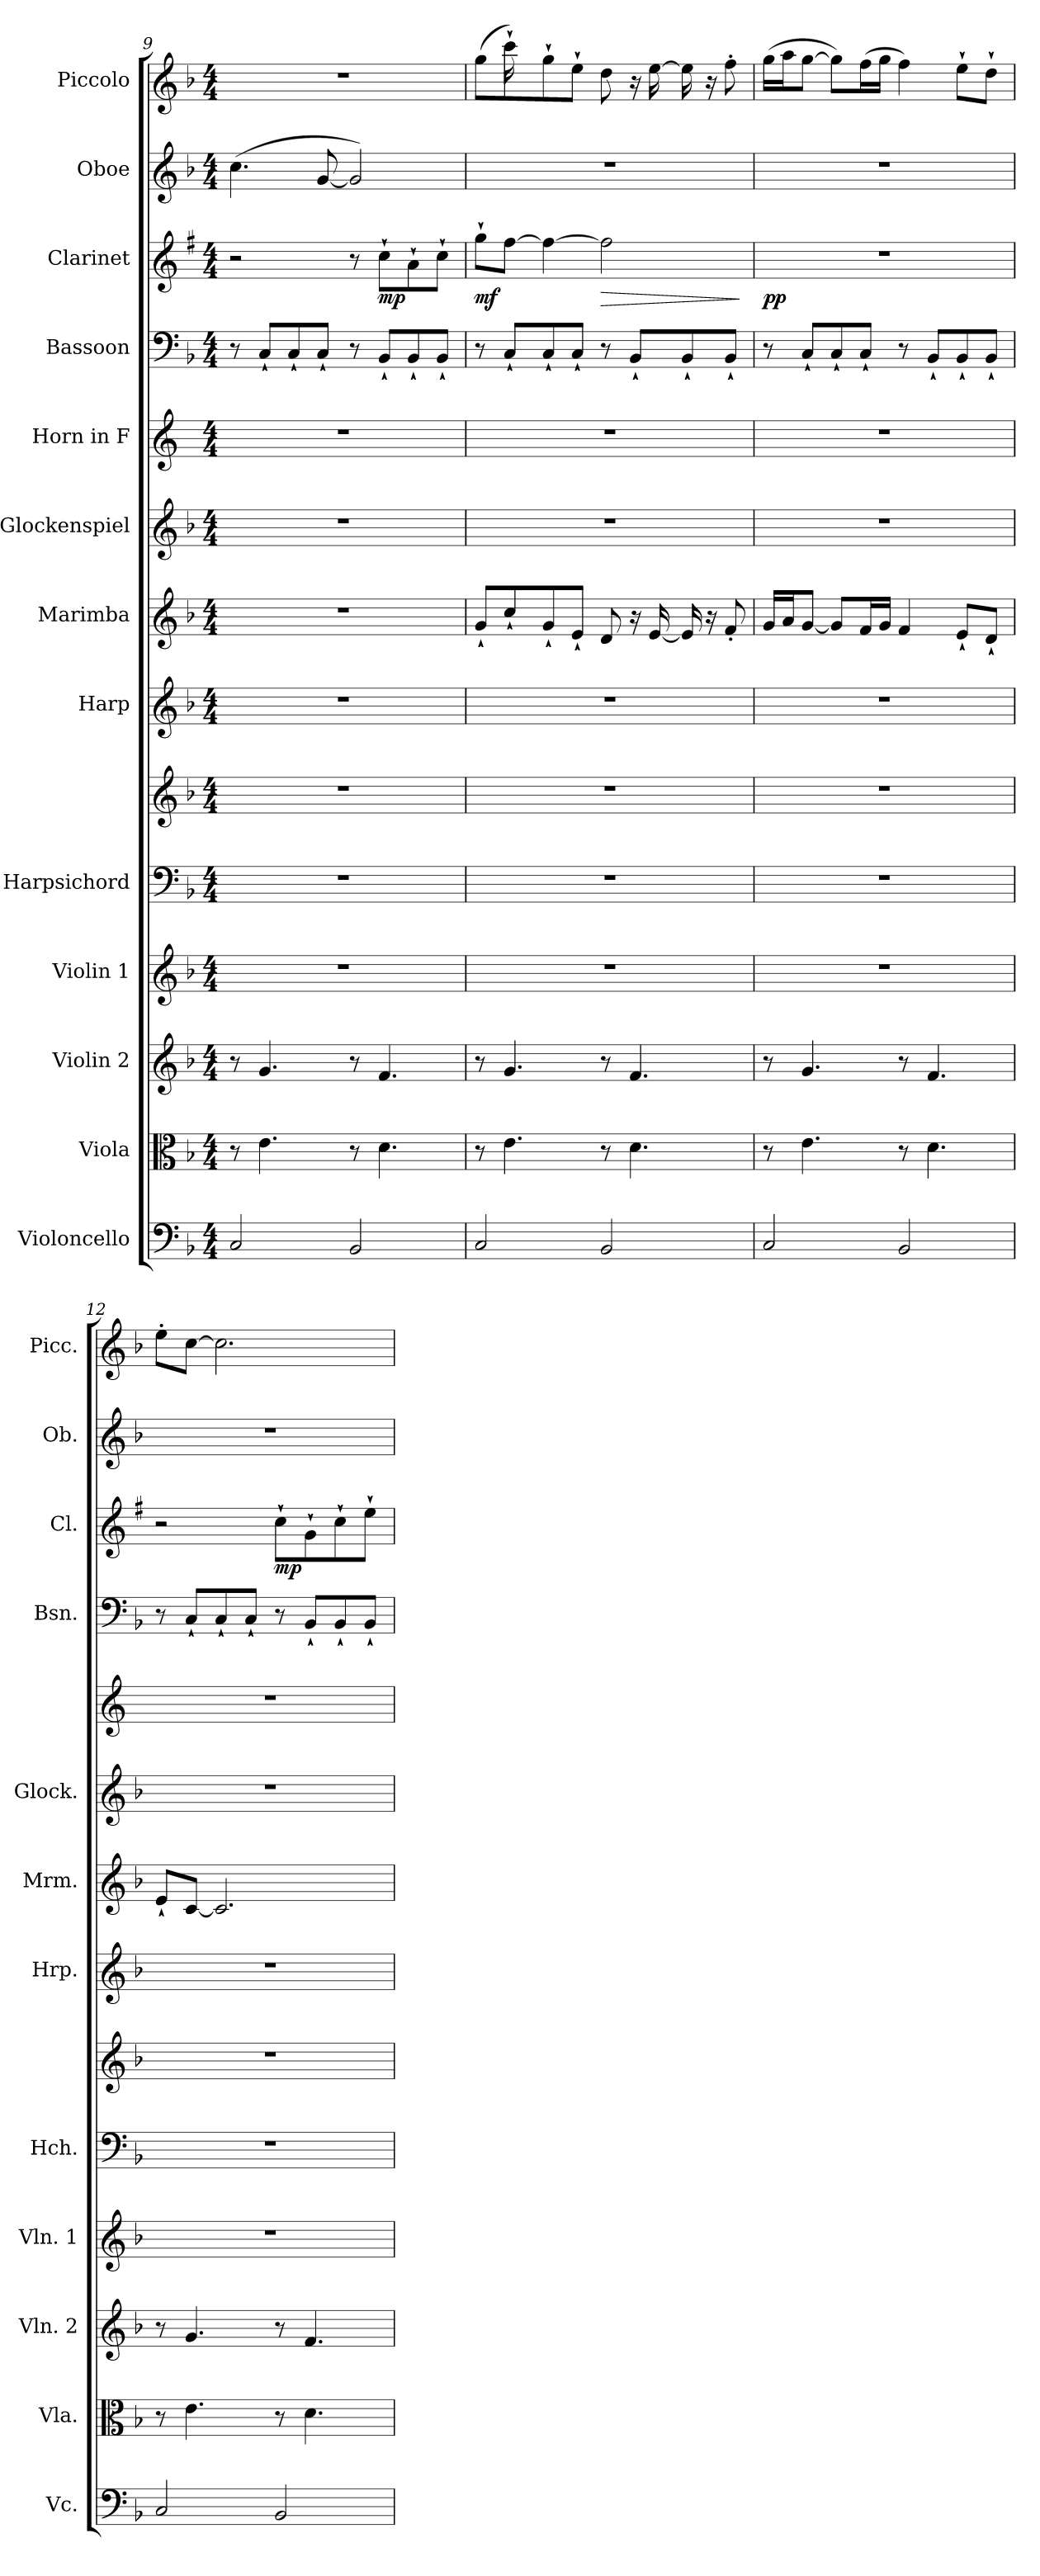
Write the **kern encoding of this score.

**kern	**kern	**kern	**kern	**kern	**kern	**kern	**kern	**kern	**kern	**kern	**kern	**dynam	**kern	**kern
*part13	*part12	*part11	*part10	*part9	*part9	*part8	*part7	*part6	*part5	*part4	*part3	*part3	*part2	*part1
*staff14	*staff13	*staff12	*staff11	*staff10	*staff9	*staff8	*staff7	*staff6	*staff5	*staff4	*staff3	*staff3	*staff2	*staff1
*I"Violoncello	*I"Viola	*I"Violin 2	*I"Violin 1	*I"Harpsichord	*	*I"Harp	*I"Marimba	*I"Glockenspiel	*I"Horn in F	*I"Bassoon	*I"Clarinet	*	*I"Oboe	*I"Piccolo
*I'Vc.	*I'Vla.	*I'Vln. 2	*I'Vln. 1	*I'Hch.	*	*I'Hrp.	*I'Mrm.	*I'Glock.	*	*I'Bsn.	*I'Cl.	*	*I'Ob.	*I'Picc.
*clefF4	*clefC3	*clefG2	*clefG2	*clefF4	*clefG2	*clefG2	*clefG2	*clefG2	*clefG2	*clefF4	*clefG2	*	*clefG2	*clefG2
*	*	*	*	*ITrd7c12	*ITrd7c12	*	*	*ITrd-7c-12	*ITrd4c7	*	*ITrd1c2	*	*	*
*k[b-]	*k[b-]	*k[b-]	*k[b-]	*k[b-]	*k[b-]	*k[b-]	*k[b-]	*k[b-]	*k[b-]	*k[b-]	*k[b-]	*	*k[b-]	*k[b-]
*M4/4	*M4/4	*M4/4	*M4/4	*M4/4	*M4/4	*M4/4	*M4/4	*M4/4	*M4/4	*M4/4	*M4/4	*	*M4/4	*M4/4
=9	=9	=9	=9	=9	=9	=9	=9	=9	=9	=9	=9	=9	=9	=9
2C/	8r	8r	1r	1r	1r	1r	1r	1r	1r	8r	2r	.	(4.cc\	1r
.	4.e\	4.g/	.	.	.	.	.	.	.	8C`/L	.	.	.	.
.	.	.	.	.	.	.	.	.	.	8C`/	.	.	.	.
.	.	.	.	.	.	.	.	.	.	8C`/J	.	.	[8g/	.
2BB-/	8r	8r	.	.	.	.	.	.	.	8r	8r	.	2g/])	.
!	!	!	!	!	!	!	!	!	!	!	!	!LO:DY:b	!	!
.	4.d\	4.f/	.	.	.	.	.	.	.	8BB-`/L	8b-`\L	mp	.	.
.	.	.	.	.	.	.	.	.	.	8BB-`/	8g`\	.	.	.
.	.	.	.	.	.	.	.	.	.	8BB-`/J	8b-`\J	.	.	.
!!LO:PB:g=z
=10	=10	=10	=10	=10	=10	=10	=10	=10	=10	=10	=10	=10	=10	=10
*	*	*	*	*	*	*	*	*	*	*	*	*	*	*^
!	!	!	!	!	!	!	!	!	!	!	!	!LO:DY:b	!	!	!
2C/	8r	8r	1r	1r	1r	1r	8g`/L	1r	1r	8r	8ff`\L	mf	1r	(8gg\L	8ryy
.	4.e\	4.g/	.	.	.	.	8cc`/	.	.	8C`/L	[8ee\J	.	.	8ccc`\)	16ccc\
.	.	.	.	.	.	.	.	.	.	.	.	.	.	.	16ryy
.	.	.	.	.	.	.	8g`/	.	.	8C`/	4ee\_	.	.	8gg`\	4ryy
.	.	.	.	.	.	.	8e`/J	.	.	8C`/J	.	.	.	8ee`\J	.
!	!	!	!	!	!	!	!	!	!	!	!	!LO:HP:b	!	!	!
2BB-/	8r	8r	.	.	.	.	8d/	.	.	8r	2ee\]	>	.	8dd\	2ryy
.	4.d\	4.f/	.	.	.	.	16r	.	.	8BB-`/L	.	.	.	16r	.
.	.	.	.	.	.	.	[16e/	.	.	.	.	.	.	[16ee\	.
.	.	.	.	.	.	.	16e/]	.	.	8BB-`/	.	.	.	16ee\]	.
.	.	.	.	.	.	.	16r	.	.	.	.	.	.	16r	.
.	.	.	.	.	.	.	8f'/	.	.	8BB-`/J	.	.	.	8ff'\	.
*	*	*	*	*	*	*	*	*	*	*	*	*	*	*v	*v
.	.	.	.	.	.	.	.	.	.	.	.	]	.	.
=11	=11	=11	=11	=11	=11	=11	=11	=11	=11	=11	=11	=11	=11	=11
!	!	!	!	!	!	!	!	!	!	!	!	!LO:DY:b	!	!
2C/	8r	8r	1r	1r	1r	1r	16g/LL	1r	1r	8r	1r	pp	1r	(16gg\LL
.	.	.	.	.	.	.	16a/J	.	.	.	.	.	.	16aa\J
.	4.e\	4.g/	.	.	.	.	[8g/J	.	.	8C`/L	.	.	.	[8gg\J
.	.	.	.	.	.	.	8g/L]	.	.	8C`/	.	.	.	8gg\L])
.	.	.	.	.	.	.	16f/L	.	.	8C`/J	.	.	.	(16ff\L
.	.	.	.	.	.	.	16g/JJ	.	.	.	.	.	.	16gg\JJ
2BB-/	8r	8r	.	.	.	.	4f/	.	.	8r	.	.	.	4ff\)
.	4.d\	4.f/	.	.	.	.	.	.	.	8BB-`/L	.	.	.	.
.	.	.	.	.	.	.	8e`/L	.	.	8BB-`/	.	.	.	8ee`\L
.	.	.	.	.	.	.	8d`/J	.	.	8BB-`/J	.	.	.	8dd`\J
=12	=12	=12	=12	=12	=12	=12	=12	=12	=12	=12	=12	=12	=12	=12
2C/	8r	8r	1r	1r	1r	1r	8e`/L	1r	1r	8r	2r	.	1r	8ee'\L
.	4.e\	4.g/	.	.	.	.	[8c/J	.	.	8C`/L	.	.	.	[8cc\J
.	.	.	.	.	.	.	2.c/]	.	.	8C`/	.	.	.	2.cc\]
.	.	.	.	.	.	.	.	.	.	8C`/J	.	.	.	.
!	!	!	!	!	!	!	!	!	!	!	!	!LO:DY:b	!	!
2BB-/	8r	8r	.	.	.	.	.	.	.	8r	8b-`\L	mp	.	.
.	4.d\	4.f/	.	.	.	.	.	.	.	8BB-`/L	8f`\	.	.	.
.	.	.	.	.	.	.	.	.	.	8BB-`/	8b-`\	.	.	.
.	.	.	.	.	.	.	.	.	.	8BB-`/J	8dd`\J	.	.	.
=	=	=	=	=	=	=	=	=	=	=	=	=	=	=
*-	*-	*-	*-	*-	*-	*-	*-	*-	*-	*-	*-	*-	*-	*-
